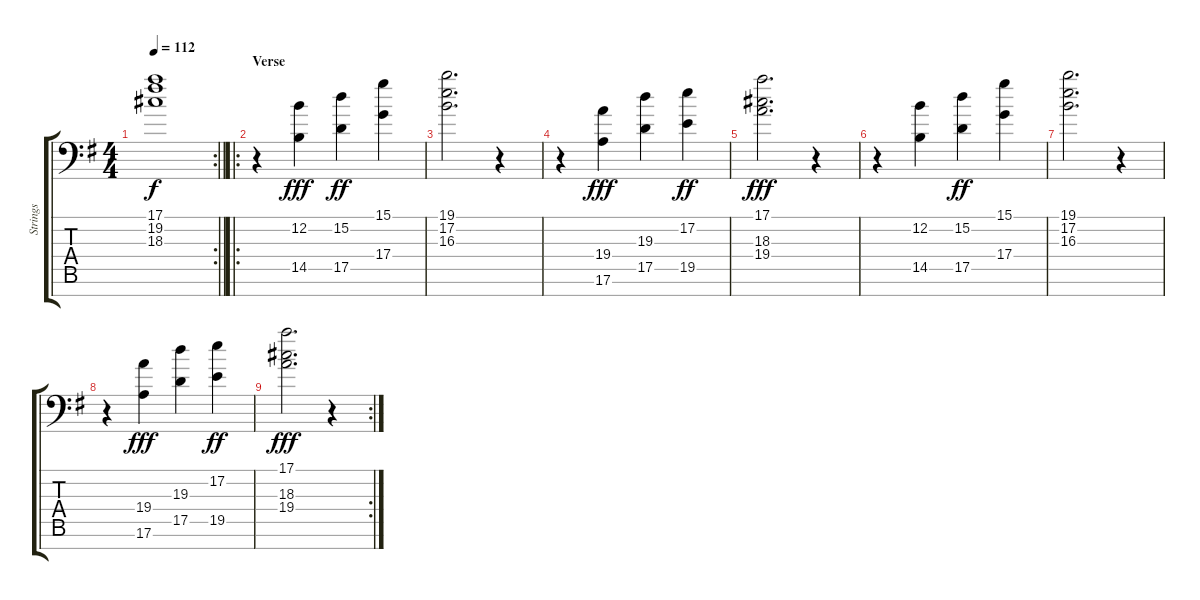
\track ("Strings" "Strings") {instrument stringensemble1}
\staff {score tabs}
\tuning (E4 B3 G3 D3 A2 E2 C-1) {hide}
\rc 2
\ts (4 4)
\tempo 112
\clef f4
\barLineRight lightlight
\ks g
(17.1 19.2 18.3).1{dy f} |
\ro
\section ("" "Verse")
r.4 (12.2 14.5).4{dy fff} (15.2 17.5).4{dy ff} (15.1 17.4).4 |
(19.1 17.2 16.3).2{d} r.4 |
r.4 (19.4 17.6).4{dy fff} (19.3 17.5).4 (17.2 19.5).4{dy ff} |
(17.1 18.3 19.4).2{d dy fff} r.4 |
r.4 (12.2 14.5).4 (15.2 17.5).4{dy ff} (15.1 17.4).4 |
(19.1 17.2 16.3).2{d} r.4 |
r.4 (19.4 17.6).4{dy fff} (19.3 17.5).4 (17.2 19.5).4{dy ff} |
\rc 2
(17.1 18.3 19.4).2{d dy fff} r.4
